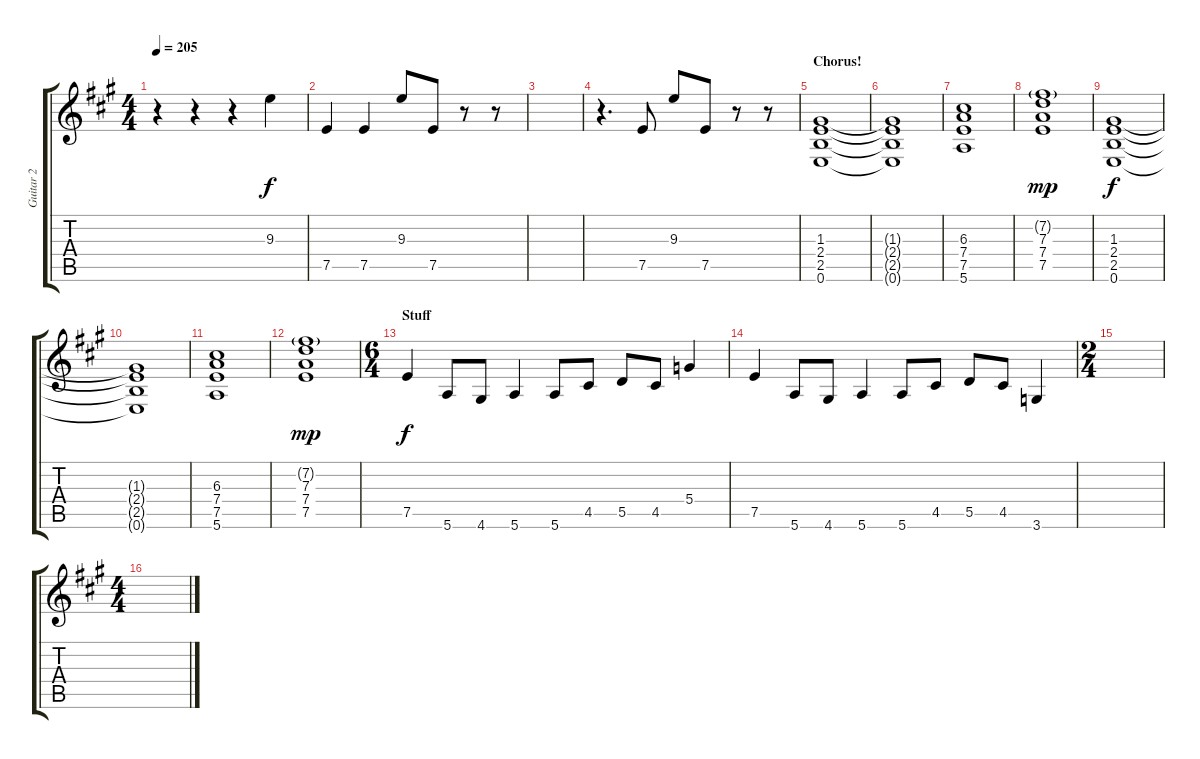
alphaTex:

\track ("Guitar 2" "Guitar 2") {instrument distortionguitar}
\staff {score tabs}
\tuning (E4 B3 G3 D3 A2 E2) {hide}
\ts (4 4)
\tempo 205
\clef g2
\ks a
r.4{dy f} r.4 r.4 9.3.4 |
7.5.4 7.5.4 9.3.8 7.5.8 r.8 r.8 |
|
r.4{d} 7.5.8 9.3.8 7.5.8 r.8 r.8 |
\section ("" "Chorus!")
(1.3 2.4 2.5 0.6).1{instrument distortionguitar} |
(1.3{t} 2.4{t} 2.5{t} 0.6{t}).1 |
(6.3 7.4 7.5 5.6).1 |
(7.2{g} 7.3 7.4 7.5).1{dy mp} |
(1.3 2.4 2.5 0.6).1{dy f instrument distortionguitar} |
(1.3{t} 2.4{t} 2.5{t} 0.6{t}).1 |
(6.3 7.4 7.5 5.6).1 |
(7.2{g} 7.3 7.4 7.5).1{dy mp} |
\ts (6 4)
\section ("" "Stuff")
7.5.4{dy f} 5.6.8 4.6.8 5.6.4 5.6.8 4.5.8 5.5.8 4.5.8 5.4.4 |
7.5.4 5.6.8 4.6.8 5.6.4 5.6.8 4.5.8 5.5.8 4.5.8 3.6.4 |
\ts (2 4)
|
\ts (4 4)
